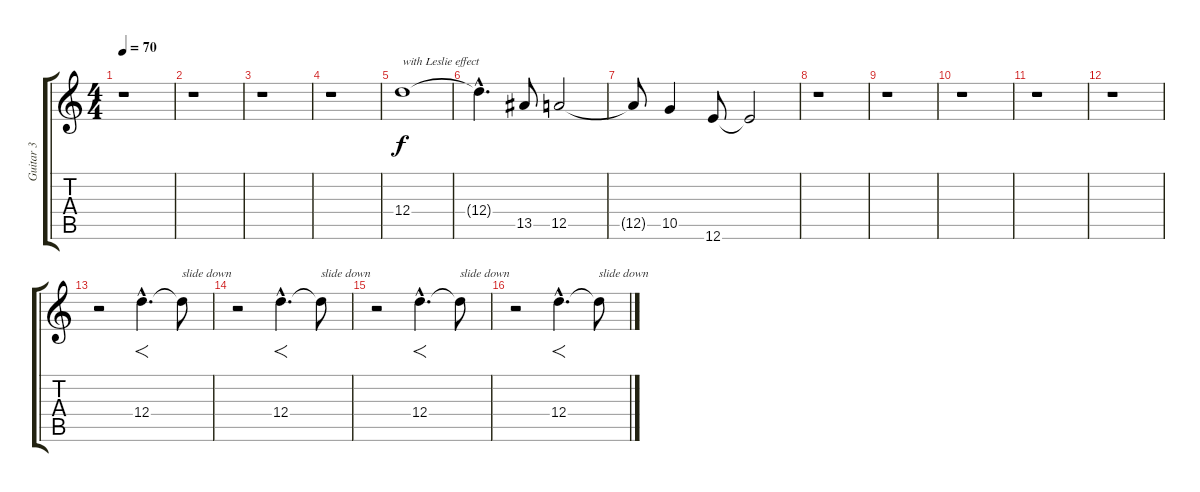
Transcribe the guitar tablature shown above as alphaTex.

\track ("Guitar 3" "Guitar 3") {instrument overdrivenguitar}
\staff {score tabs}
\tuning (E4 B3 G3 D3 A2 E2) {hide}
\ts (4 4)
\tempo 70
\clef g2
\ks c
r.1{dy f instrument overdrivenguitar} |
r.1 |
r.1 |
r.1 |
12.4.1{txt "with Leslie effect"} |
12.4{hac t}.4{d} 13.5.8 12.5.2 |
12.5{t}.8 10.5.4 12.6.8 12.6{t}.2 |
r.1 |
r.1 |
r.1 |
r.1 |
r.1 |
r.2 12.4{hac}.4{f d} 12.4{t}.8{txt "slide down"} |
r.2 12.4{hac}.4{f d} 12.4{t}.8{txt "slide down"} |
r.2 12.4{hac}.4{f d} 12.4{t}.8{txt "slide down"} |
r.2 12.4{hac}.4{f d} 12.4{t}.8{txt "slide down"}
